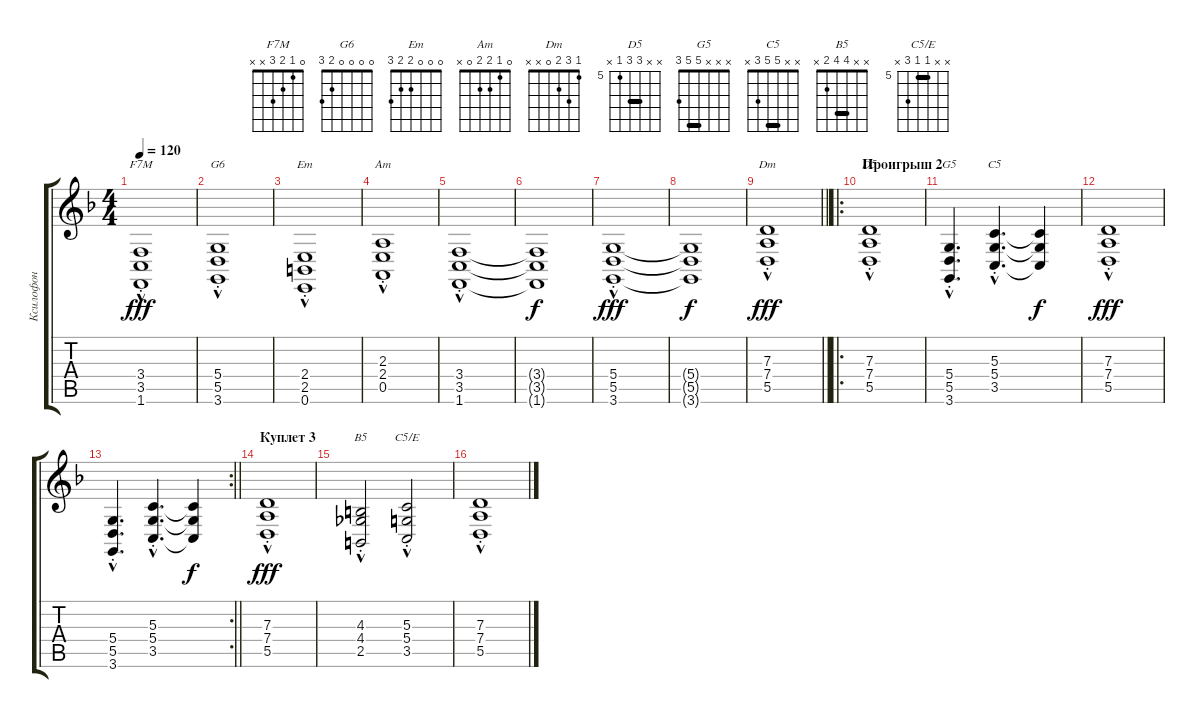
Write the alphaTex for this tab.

\track ("Ксилофон" "Ксилофон") {instrument xylophone}
\staff {score tabs}
\tuning (E4 B3 G3 D3 A2 E2) {hide}
\chord ("F7M" 0 1 2 3 x x)
\chord ("G6" 0 0 0 0 2 3)
\chord ("Em" 0 0 0 2 2 3)
\chord ("Am" 0 1 2 2 0 x)
\chord ("Dm" 1 3 2 0 x x)
\chord ("D5" x x 7 7 5 x) {firstfret 5 barre 7}
\chord ("G5" x x x 5 5 3) {barre 5}
\chord ("C5" x x 5 5 3 x) {barre 5}
\chord ("B5" x x 4 4 2 x) {barre 4}
\chord ("C5/E" x x 5 5 7 x) {firstfret 5 barre 5}
\ts (4 4)
\tempo 120
\clef g2
\ks f
(3.4{hac st} 3.5{hac st} 1.6{hac st}).1{ch "F7M" dy fff} |
(5.4{hac st} 5.5{hac st} 3.6{hac st}).1{ch "G6"} |
(2.4{hac st} 2.5{hac st} 0.6{hac st}).1{ch "Em"} |
(2.3{hac st} 2.4{hac st} 0.5{hac st}).1{ch "Am"} |
(3.4{hac st} 3.5{hac st} 1.6{hac st}).1 |
(3.4{t} 3.5{t} 1.6{t}).1{dy f} |
(5.4{hac st} 5.5{hac st} 3.6{hac st}).1{dy fff} |
(5.4{t} 5.5{t} 3.6{t}).1{dy f} |
\barLineRight lightlight
(7.3{hac st} 7.4{hac st} 5.5{hac st}).1{ch "Dm" dy fff} |
\ro
\section ("" "Проигрыш 2")
(7.3{hac st} 7.4{hac st} 5.5{hac st}).1{ch "D5"} |
(5.4{hac st} 5.5{hac st} 3.6{hac st}).4{d ch "G5"} (5.3{hac st} 5.4{hac st} 3.5{hac st}).4{d ch "C5"} (5.3{t} 5.4{t} 3.5{t}).4{dy f} |
(7.3{hac st} 7.4{hac st} 5.5{hac st}).1{dy fff} |
\rc 2
\barLineRight lightlight
(5.4{hac st} 5.5{hac st} 3.6{hac st}).4{d} (5.3{hac st} 5.4{hac st} 3.5{hac st}).4{d} (5.3{t} 5.4{t} 3.5{t}).4{dy f} |
\section ("" "Куплет 3")
(7.3{hac st} 7.4{hac st} 5.5{hac st}).1{dy fff} |
(4.3{hac st} 4.4{hac st} 2.5{hac st}).2{ch "B5"} (5.3{hac st} 5.4{hac st} 3.5{hac st}).2{ch "C5/E"} |
(7.3{hac st} 7.4{hac st} 5.5{hac st}).1
